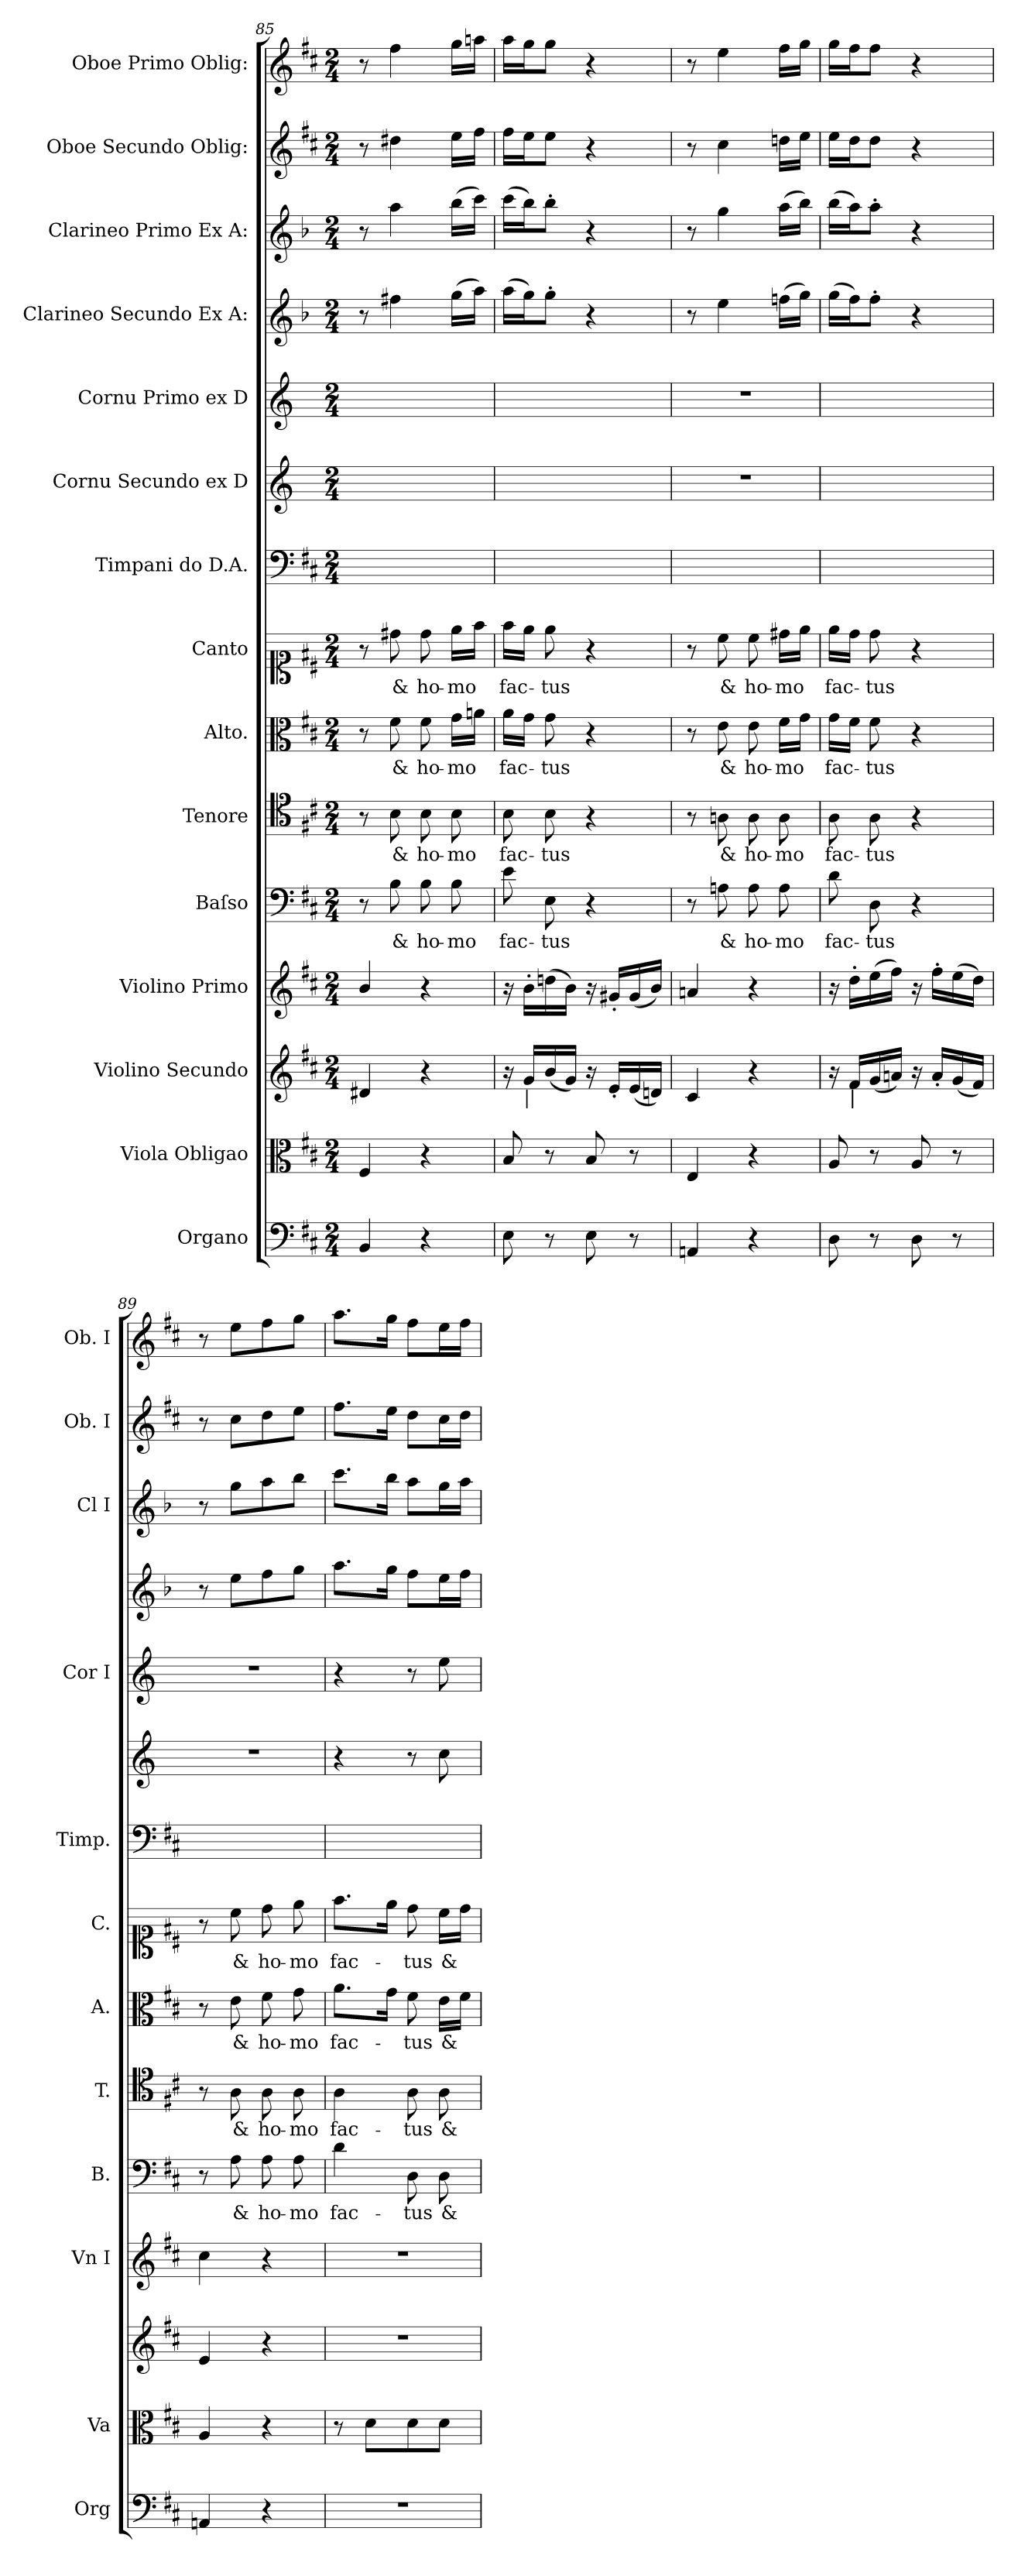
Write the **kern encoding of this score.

**kern	**kern	**kern	**kern	**kern	**text	**kern	**text	**kern	**text	**kern	**text	**kern	**kern	**kern	**kern	**kern	**kern	**kern
*part15	*part14	*part13	*part12	*part11	*part11	*part10	*part10	*part9	*part9	*part8	*part8	*part7	*part6	*part5	*part4	*part3	*part2	*part1
*staff15	*staff14	*staff13	*staff12	*staff11	*staff11	*staff10	*staff10	*staff9	*staff9	*staff8	*staff8	*staff7	*staff6	*staff5	*staff4	*staff3	*staff2	*staff1
*I"Organo	*I"Viola Obligao	*I"Violino Secundo	*I"Violino Primo	*I"Baſso	*	*I"Tenore	*	*I"Alto.	*	*I"Canto	*	*I"Timpani do D.A.	*I"Cornu Secundo ex D	*I"Cornu Primo ex D	*I"Clarineo Secundo Ex A:	*I"Clarineo Primo Ex A:	*I"Oboe Secundo Oblig:	*I"Oboe Primo Oblig:
*I'Org	*I'Va	*	*I'Vn I	*I'B.	*	*I'T.	*	*I'A.	*	*I'C.	*	*I'Timp.	*	*I'Cor I	*	*I'Cl I	*I'Ob. I	*I'Ob. I
*clefF4	*clefC3	*clefG2	*clefG2	*clefF4	*	*clefC4	*	*clefC3	*	*clefC1	*	*clefF4	*clefG2	*clefG2	*clefG2	*clefG2	*clefG2	*clefG2
*	*	*	*	*	*	*	*	*	*	*	*	*	*ITrd6c10	*ITrd6c10	*ITrd2c3	*ITrd2c3	*	*
*k[f#c#]	*k[f#c#]	*k[f#c#]	*k[f#c#]	*k[f#c#]	*	*k[f#c#]	*	*k[f#c#]	*	*k[f#c#]	*	*k[f#c#]	*k[f#c#]	*k[f#c#]	*k[f#c#]	*k[f#c#]	*k[f#c#]	*k[f#c#]
*	*D:	*D:	*D:	*D:	*	*D:	*	*D:	*	*D:	*	*D:	*D:	*D:	*D:	*D:	*D:	*D:
*M2/4	*M2/4	*M2/4	*M2/4	*M2/4	*	*M2/4	*	*M2/4	*	*M2/4	*	*M2/4	*M2/4	*M2/4	*M2/4	*M2/4	*M2/4	*M2/4
=85	=85	=85	=85	=85	=85	=85	=85	=85	=85	=85	=85	=85	=85	=85	=85	=85	=85	=85
4BB/	4F#/	4d#X/	4b/	8r	.	8r	.	8r	.	8r	.	2ryy	2ryy	2ryy	8r	8r	8r	8r
.	.	.	.	8B\	&	8B\	&	8f#\	&	8dd#X\	&	.	.	.	4dd#X\	4ff#\	4dd#X\	4ff#\
4r	4r	4r	4r	8B\	ho-	8B\	ho-	8f#\	ho-	8dd#\	ho-	.	.	.	.	.	.	.
.	.	.	.	8B\	-mo	8B\	-mo	16g\LL	-mo	16ee\LL	-mo	.	.	.	(16ee\LL	(16gg\LL	16ee\LL	16gg\LL
.	.	.	.	.	.	.	.	16an\JJ	.	16ff#\JJ	.	.	.	.	16ff#\JJ)	16aa\JJ)	16ff#\JJ	16aan\JJ
=86	=86	=86	=86	=86	=86	=86	=86	=86	=86	=86	=86	=86	=86	=86	=86	=86	=86	=86
8E\	8B/	16r	16r	8e\	fac-	8B\	fac-	16a\LL	fac-	16ff#\LL	fac-	2ryy	2ryy	2ryy	(16ff#\LL	(16aa\LL	16ff#\LL	16aa\LL
!	!	!LO:TX:b:t=|	!	!	!	!	!	!	!	!	!	!	!	!	!	!	!	!
.	.	16g/LL	16b'\LL	.	.	.	.	16g\JJ	.	16ee\JJ	.	.	.	.	16ee\J)	16gg\J)	16ee\J	16gg\J
8r	8r	(16b/	(16ddn\	8E\	-tus	8B\	-tus	8g\	-tus	8ee\	-tus	.	.	.	8ee'\J	8gg'\J	8ee\J	8gg\J
.	.	16g/JJ)	16b\JJ)	.	.	.	.	.	.	.	.	.	.	.	.	.	.	.
8E\	8B/	16r	16r	4r	.	4r	.	4r	.	4r	.	.	.	.	4r	4r	4r	4r
.	.	16e'/LL	16g#X'/LL	.	.	.	.	.	.	.	.	.	.	.	.	.	.	.
8r	8r	(16e/	(16g#/	.	.	.	.	.	.	.	.	.	.	.	.	.	.	.
.	.	16dn/JJ)	16b/JJ)	.	.	.	.	.	.	.	.	.	.	.	.	.	.	.
=87	=87	=87	=87	=87	=87	=87	=87	=87	=87	=87	=87	=87	=87	=87	=87	=87	=87	=87
!	!	!	!	!	!	!	!	!	!	!	!	!	!LO:N:vis=1	!LO:N:vis=1	!	!	!	!
4AAn/	4E/	4c#/	4an/	8r	.	8r	.	8r	.	8r	.	2ryy	2r	2r	8r	8r	8r	8r
!	!	!	!	!	!	!	!	!	!LO:LY:i	!	!	!	!	!	!	!	!	!
.	.	.	.	8An\	&	8An\	&	8e\	&	8cc#\	&	.	.	.	4cc#\	4ee\	4cc#\	4ee\
!	!	!	!	!	!	!	!	!	!LO:LY:i	!	!	!	!	!	!	!	!	!
4r	4r	4r	4r	8A\	ho-	8A\	ho-	8e\	ho-	8cc#\	ho-	.	.	.	.	.	.	.
!	!	!	!	!	!	!	!	!	!LO:LY:i	!	!	!	!	!	!	!	!	!
.	.	.	.	8A\	-mo	8A\	-mo	16f#\LL	-mo	16dd#X\LL	-mo	.	.	.	(16ddn\LL	(16ff#\LL	16ddn\LL	16ff#\LL
.	.	.	.	.	.	.	.	16g\JJ	.	16ee\JJ	.	.	.	.	16ee\JJ)	16gg\JJ)	16ee\JJ	16gg\JJ
=88	=88	=88	=88	=88	=88	=88	=88	=88	=88	=88	=88	=88	=88	=88	=88	=88	=88	=88
!	!	!	!	!	!	!	!	!	!LO:LY:i	!	!	!	!	!	!	!	!	!
8D\	8A/	16r	16r	8d\	fac-	8A\	fac-	16g\LL	fac-	16ee\LL	fac-	2ryy	2ryy	2ryy	(16ee\LL	(16gg\LL	16ee\LL	16gg\LL
!	!	!LO:TX:b:t=|	!	!	!	!	!	!	!	!	!	!	!	!	!	!	!	!
.	.	16f#/LL	16dd'\LL	.	.	.	.	16f#\JJ	.	16dd\JJ	.	.	.	.	16dd\J)	16ff#\J)	16dd\J	16ff#\J
!	!	!	!	!	!	!	!	!	!LO:LY:i	!	!	!	!	!	!	!	!	!
8r	8r	(16g/	(16ee\	8D\	-tus	8A\	-tus	8f#\	-tus	8dd\	-tus	.	.	.	8dd'\J	8ff#'\J	8dd\J	8ff#\J
.	.	16an/JJ)	16ff#\JJ)	.	.	.	.	.	.	.	.	.	.	.	.	.	.	.
8D\	8A/	16r	16r	4r	.	4r	.	4r	.	4r	.	.	.	.	4r	4r	4r	4r
.	.	16a'/LL	16ff#'\LL	.	.	.	.	.	.	.	.	.	.	.	.	.	.	.
8r	8r	(16g/	(16ee\	.	.	.	.	.	.	.	.	.	.	.	.	.	.	.
.	.	16f#/JJ)	16dd\JJ)	.	.	.	.	.	.	.	.	.	.	.	.	.	.	.
=89	=89	=89	=89	=89	=89	=89	=89	=89	=89	=89	=89	=89	=89	=89	=89	=89	=89	=89
4AAn/	4A/	4e/	4cc#\	8r	.	8r	.	8r	.	8r	.	2ryy	2r	2r	8r	8r	8r	8r
!	!	!	!	!	!LO:LY:i	!	!LO:LY:i	!	!	!	!	!	!	!	!	!	!	!
.	.	.	.	8A\	&	8A\	&	8e\	&	8cc#\	&	.	.	.	8cc#\L	8ee\L	8cc#\L	8ee\L
!	!	!	!	!	!LO:LY:i	!	!LO:LY:i	!	!	!	!	!	!	!	!	!	!	!
4r	4r	4r	4r	8A\	ho-	8A\	ho-	8f#\	ho-	8dd\	ho-	.	.	.	8dd\	8ff#\	8dd\	8ff#\
!	!	!	!	!	!LO:LY:i	!	!LO:LY:i	!	!	!	!	!	!	!	!	!	!	!
.	.	.	.	8A\	-mo	8A\	-mo	8g\	-mo	8ee\	-mo	.	.	.	8ee\J	8gg\J	8ee\J	8gg\J
=90	=90	=90	=90	=90	=90	=90	=90	=90	=90	=90	=90	=90	=90	=90	=90	=90	=90	=90
!LO:N:vis=1	!	!LO:N:vis=1	!LO:N:vis=1	!	!LO:LY:i	!	!LO:LY:i	!	!	!	!	!	!	!	!	!	!	!
2r	8r	2r	2r	4d\	fac-	4A\	fac-	8.a\L	fac-	8.ff#\L	fac-	2ryy	4r	4r	8.ff#\L	8.aa\L	8.ff#\L	8.aa\L
.	8d\L	.	.	.	.	.	.	.	.	.	.	.	.	.	.	.	.	.
.	.	.	.	.	.	.	.	16g\Jk	.	16ee\Jk	.	.	.	.	16ee\Jk	16gg\Jk	16ee\Jk	16gg\Jk
!	!	!	!	!	!LO:LY:i	!	!LO:LY:i	!	!	!	!	!	!	!	!	!	!	!
.	8d\	.	.	8D\	-tus	8A\	-tus	8f#\	-tus	8dd\	-tus	.	8r	8r	8dd\L	8ff#\L	8dd\L	8ff#\L
!	!	!	!	!	!LO:LY:i	!	!LO:LY:i	!	!	!	!	!	!	!	!	!	!	!
.	8d\J	.	.	8D\	&	8A\	&	16e\LL	&	16cc#\LL	&	.	8d\	8f#\	16cc#\L	16ee\L	16cc#\L	16ee\L
.	.	.	.	.	.	.	.	16f#\JJ	.	16dd\JJ	.	.	.	.	16dd\JJ	16ff#\JJ	16dd\JJ	16ff#\JJ
=	=	=	=	=	=	=	=	=	=	=	=	=	=	=	=	=	=	=
*-	*-	*-	*-	*-	*-	*-	*-	*-	*-	*-	*-	*-	*-	*-	*-	*-	*-	*-
